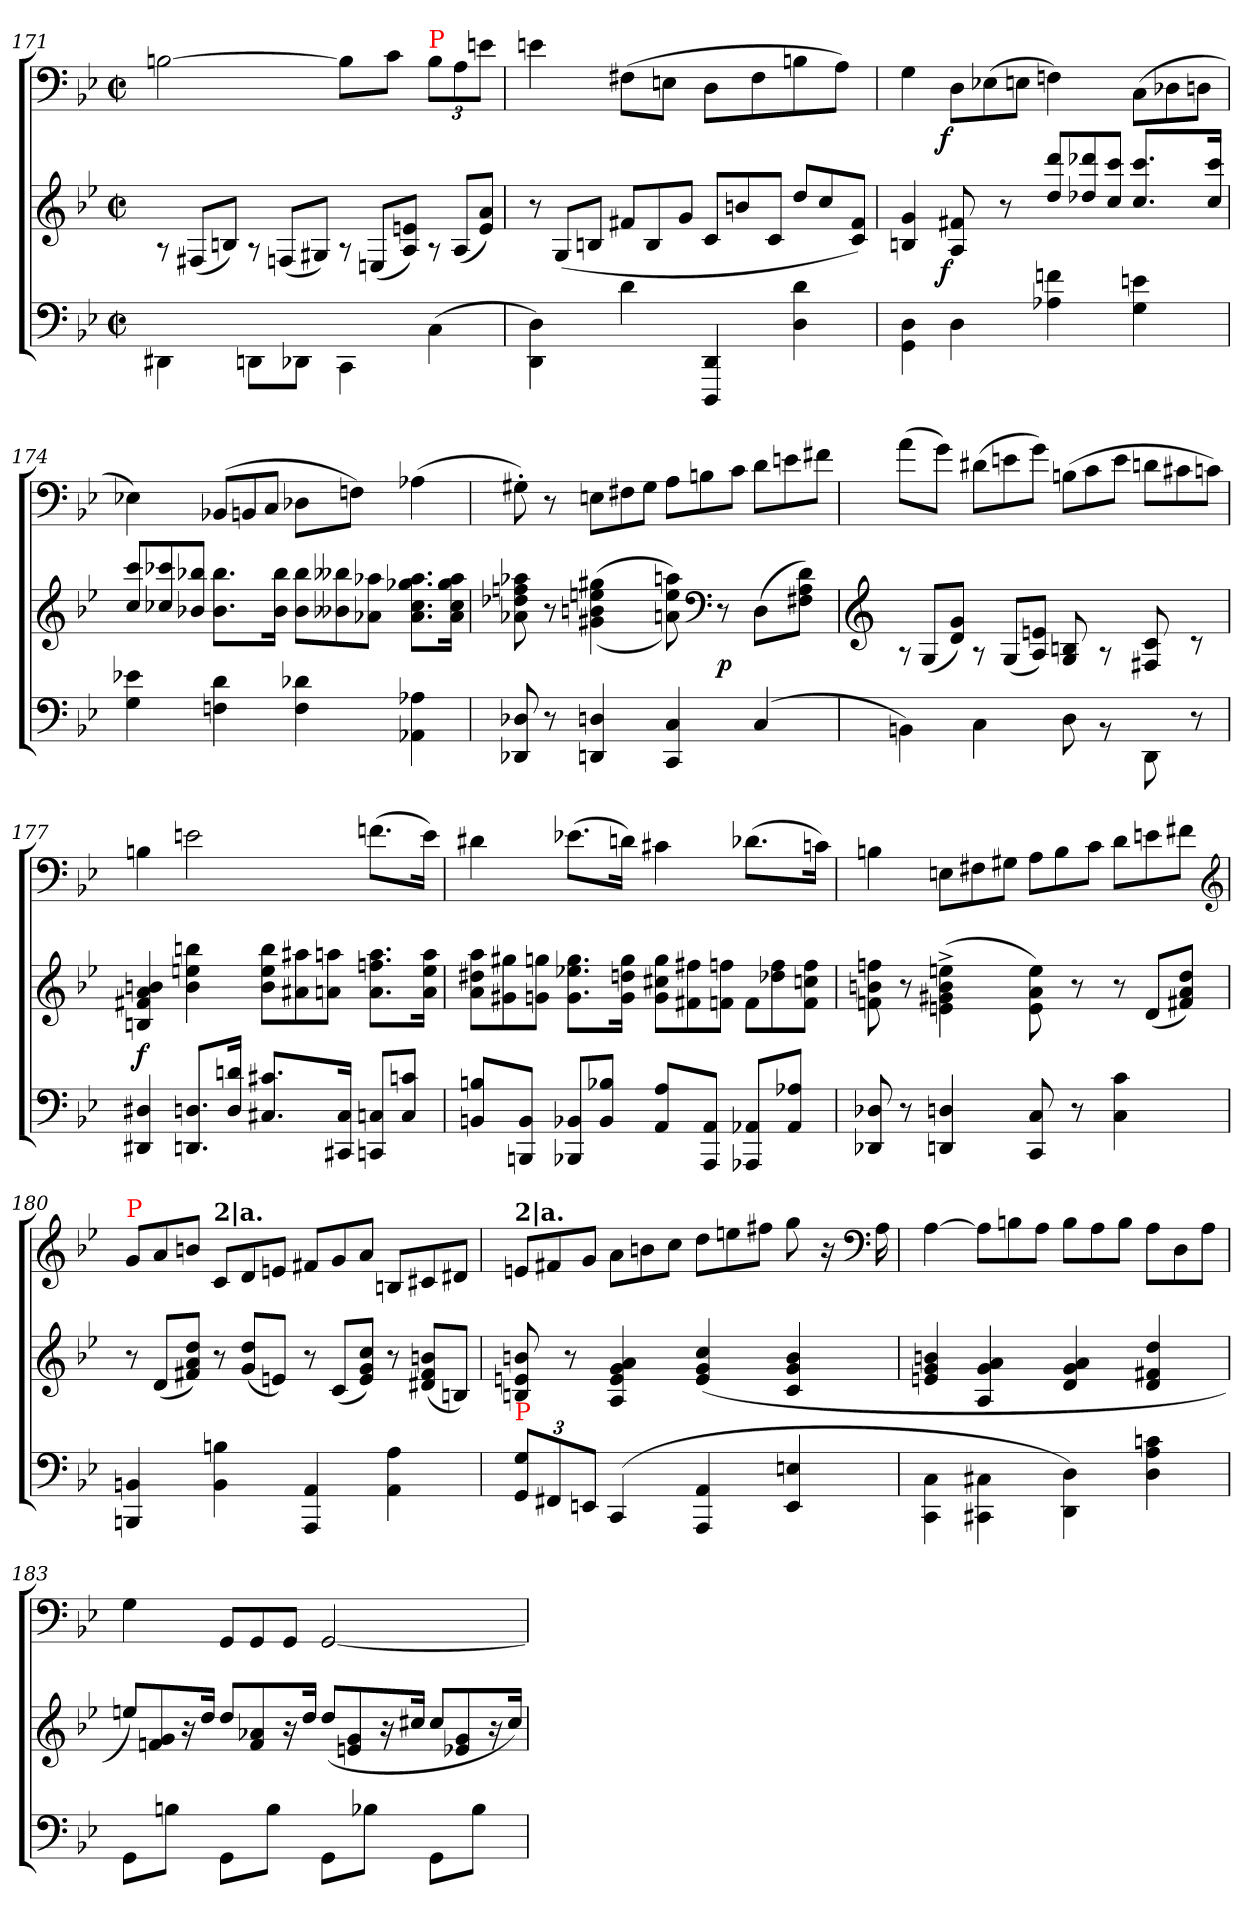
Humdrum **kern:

**kern	**kern	**dynam	**kern	**dynam
*part2	*part2	*part2	*part1	*part1
*staff3	*staff2	*staff2/3	*staff1	*staff1
*clefF4	*clefG2	*	*clefF4	*
*k[b-e-]	*k[b-e-]	*	*k[b-e-]	*
*M2/2	*M2/2	*	*M2/2	*
*met(c|)	*met(c|)	*	*met(c|)	*
*	*Xtuplet	*	*	*
=171	=171	=171	=171	=171
4DD#X\	12rA	.	[2B!	.
.	(>12F#/L	.	.	.
.	12B/J)	.	.	.
8DDn\L	12rA	.	.	.
.	(>12Fn/L	.	.	.
8DD-X\J	.	.	.	.
.	12G#XJ)	.	.	.
4CC\	12rA	.	8B!\L]	.
.	(>12E/L	.	.	.
.	.	.	8c!J	.
.	12e/ 12A/J)	.	.	.
*	*	*	*Xbrackettup	*
!	!	!	!LO:TX:a:color=red:t=P	!
(<4C\	12rA	.	12B!\L	.
.	(>12A/L	.	12A!	.
.	12a 12eJ)	.	12e!J	.
=172	=172	=172	=172	=172
4D\ 4DD\)	12r	.	4e!	.
.	(>12G/L	.	.	.
.	12B/J	.	.	.
4d	12f#L	.	(>8F#!\L	.
.	12B	.	.	.
.	.	.	8E!J	.
.	12gJ	.	.	.
4DD 4DDD	12cL	.	8D!\L	.
.	12b	.	.	.
.	.	.	8F#!	.
.	12cJ	.	.	.
4d 4D	12ddL	.	8B!	.
.	12cc	.	.	.
.	.	.	8A!J)	.
.	12f# 12cJ)	.	.	.
=173	=173	=173	=173	=173
4D\ 4GG\	4g 4B	.	4G!	.
*	*	*	*Xtuplet	*
!	!	!LO:DY:rj	!	!LO:DY:rj
4D\	8f#X/ 8A/	f	12D!\L	f
.	.	.	(>12E-X!	.
.	8r	.	.	.
.	.	.	12En!J	.
4fn\ 4A-X\	12ddd/ 12dd/L	.	4Fn!)	.
.	12ddd-X/ 12dd-X/	.	.	.
.	12ccc/ 12cc/J	.	.	.
4e\ 4G\	8.ccc/ 8.cc/L	.	(>12C!\L	.
.	.	.	12D-X!	.
.	.	.	12Dn!J	.
.	16ccc/ 16cc/Jk	.	.	.
=174	=174	=174	=174	=174
4e-X 4G	12ccc/ 12cc/L	.	4E-X!)	.
.	12ccc-X 12cc-X	.	.	.
.	12bb-X 12b-XJ	.	.	.
4d 4Fn	8.bb- 8.b-L	.	(>12BB-X!L	.
.	.	.	12BBn!	.
.	.	.	12C!J	.
.	16bb- 16b-Jk	.	.	.
4d-X 4F	12bb- 12b-L	.	8D-X!\L	.
.	12bb--X 12b--X	.	.	.
.	.	.	8Fn!J)	.
.	12aa-X 12a-XJ	.	.	.
4A-X 4AA-X	8.aa- 8.gg-X 8.cc- 8.a-L	.	(>4A-X!	.
.	16aa- 16gg- 16cc- 16a-Jk	.	.	.
=175	=175	=175	=175	=175
8D-X 8DD-X	8aa-X 8ffn 8dd-X 8a-X	.	8G#X'>!)	.
8r	8r	.	8r	.
4Dn 4DDn	(<(>4gg#X 4een 4bn 4g#X	.	12En!\L	.
.	.	.	12F#X!	.
.	.	.	12G#!J	.
4C 4CC	8aa 8ee 8a))	.	12A!\L	.
.	.	.	12B!	.
*	*clefF4	*	*	*
.	8r	p	.	.
.	.	.	12c!J	.
(<4C	(>8DL	.	12d!\L	.
.	.	.	12en!	.
.	8d 8A 8F#XJ)	.	.	.
.	.	.	12f#X!J	.
=176	=176	=176	=176	=176
*	*clefG2	*	*	*
4BB\)	12rA	.	(>8a!\L	.
.	(>12G/L	.	.	.
.	.	.	8g!J)	.
.	12g 12dJ)	.	.	.
4C\	12rA	.	(>12d#X!\L	.
.	(>12G/L	.	12e!	.
.	12e/ 12A/J)	.	12g!J)	.
8D\	8B/ 8G/	.	(>12B!\L	.
.	.	.	12c!	.
8rBB	8rA	.	.	.
.	.	.	12e!J	.
8DD\	8c/ 8F#/	.	12dn!\L	.
.	.	.	12c#X!	.
8r	8rc	.	.	.
.	.	.	12cn!J)	.
=177	=177	=177	=177	=177
4D#X 4DD#X	4b 4a 4f# 4B	f	4B!	.
8.Dn/ 8.DDn/L	4bb 4ee 4b	.	2e!	.
16dn 16DJk	.	.	.	.
8.c#X 8.C#XL	12bb 12ee 12bL	.	.	.
.	12aa#X 12a#X	.	.	.
.	12aan 12anJ	.	.	.
16C# 16CC#XJk	.	.	.	.
8Cn 8CCnL	8.aa 8.ffn 8.aL	.	(>8.fn!\L	.
8cn 8CJ	.	.	.	.
.	16aa 16ee 16aJk	.	16e!Jk)	.
=178	=178	=178	=178	=178
8B 8BBL	12aa 12dd#X 12aL	.	4d#X!	.
.	12gg#X 12g#X	.	.	.
8BB 8BBBJ	.	.	.	.
.	12ggn 12gnJ	.	.	.
8BB-X 8BBB-XL	8.gg 8.ee-X 8.gL	.	(>8.e-X!\L	.
8B-X 8BB-J	.	.	.	.
.	16gg 16ddn 16gJk	.	16dn!Jk)	.
8A 8AAL	12gg 12cc#X 12gL	.	4c#X!	.
.	12ff# 12f#	.	.	.
8AA 8AAAJ	.	.	.	.
.	12ffn 12fnJ	.	.	.
8AA-X 8AAA-XL	12fL	.	(>8.d-X!\L	.
.	12ff 12dd-X	.	.	.
8A-X 8AA-J	.	.	.	.
.	12ff 12ccn 12fJ	.	.	.
.	.	.	16cn!Jk)	.
=179	=179	=179	=179	=179
8D-X 8DD-X	8ffn 8b 8fn	.	4B!	.
8r	8r	.	.	.
4Dn 4DDn	(>4ee^<\ 4b^<\ 4g#X^<\ 4e^<\	.	12E!\L	.
.	.	.	12F#!	.
.	.	.	12G#X!J	.
8C 8CC	8ee\ 8a\ 8e\)	.	12A!\L	.
.	.	.	12B!	.
8r	8r	.	.	.
.	.	.	12c!J	.
4c 4C	12r	.	12d!\L	.
.	(<12dL	.	12e!	.
.	12dd 12a 12f#XJ)	.	12f#!J	.
*	*	*	*clefG2	*
=180	=180	=180	=180	=180
!	!	!	!LO:TX:a:color=red:t=P	!
4BB 4BBB	12r	.	12g!L	.
.	(<12dL	.	12a!	.
.	12dd 12a 12f#XJ)	.	12b!J	.
!	!	!	!LO:TX:a:B:t=2|a.	!
4B 4BB	12r	.	12c!L	.
.	(<12dd 12gL	.	12d!	.
.	12eJ)	.	12e!J	.
4AA 4AAA	12r	.	12f#!L	.
.	(<12cL	.	12g!	.
.	12cc 12g 12eJ)	.	12a!J	.
4A 4AA	12r	.	12B!L	.
.	(<12b 12f# 12d#XL	.	12c#X!	.
.	12BJ)	.	12d#X!J	.
=181	=181	=181	=181	=181
*Xbrackettup	*	*	*	*
!	!	!	!LO:TX:a:B:t=2|a.	!
!LO:TX:a:color=red:t=P	!	!	!	!
12G 12GGL	8b 8e 8B	.	12e!L	.
12FF#	.	.	12f#!	.
.	8r	.	.	.
12EEJ	.	.	12g!J	.
(<4CC	4a 4g 4e 4A	.	12a!L	.
.	.	.	12b!	.
.	.	.	12cc!J	.
4AA 4AAA	(>4cc 4g 4e	.	12dd!\L	.
.	.	.	12ee!	.
.	.	.	12ff#!J	.
4E 4EE	4b 4g 4c	.	8gg!	.
.	.	.	16r	.
*	*	*	*clefF4	*
.	.	.	16A!	.
=182	=182	=182	=182	=182
4C\ 4CC\	4b 4g 4e	.	[4A!	.
4C#X\ 4CC#X\	4a/ 4g/ 4A/	.	12A!\L]	.
.	.	.	12B!	.
.	.	.	12A!J	.
4D\ 4DD\)	4a 4g 4d	.	12B!\L	.
.	.	.	12A!	.
.	.	.	12B!J	.
4cn 4A 4D	4dd 4f# 4d	.	12A!\L	.
.	.	.	12D!	.
.	.	.	12A!J	.
=183	=183	=183	=183	=183
8GGL	12ee/L)	.	4G!	.
.	12g 12fn	.	.	.
8BJ	.	.	.	.
.	24r	.	.	.
.	24ddJk	.	.	.
8GGL	12dd/L	.	12GG!L	.
.	12a-X 12f	.	12GG!	.
8BJ	.	.	.	.
.	24r	.	12GG!J	.
.	24ddJk	.	.	.
8GGL	(>12dd/L	.	[2GG!	.
.	12g 12e	.	.	.
8B-XJ	.	.	.	.
.	24r	.	.	.
.	24cc#XJk	.	.	.
8GGL	12cc#L	.	.	.
.	12g 12e-X	.	.	.
8B-J	.	.	.	.
.	24r	.	.	.
.	24cc#Jk)	.	.	.
=	=	=	=	=
*-	*-	*-	*-	*-
